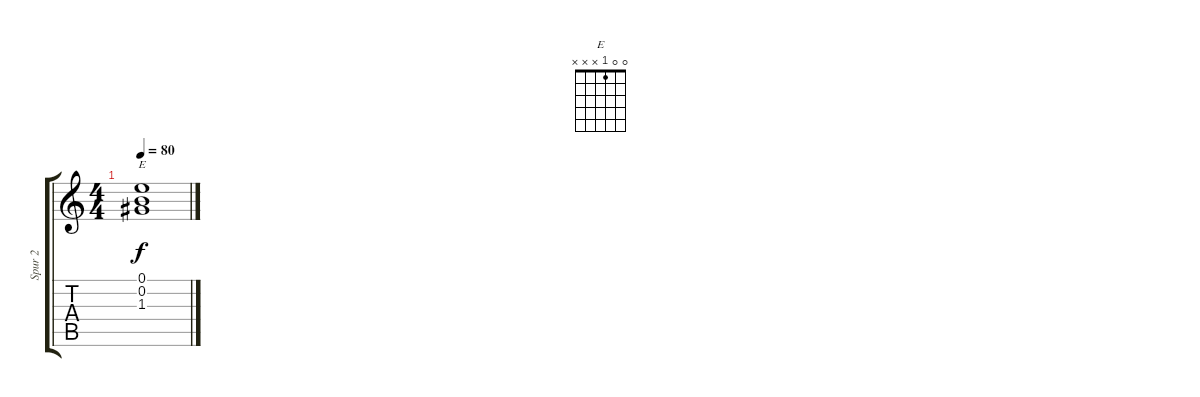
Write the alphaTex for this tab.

\track ("Spur 2" "Spur 2") {instrument acousticguitarnylon}
\staff {score tabs}
\tuning (E4 B3 G3 D3 A2 E2) {hide}
\chord ("E" 0 0 1 x x x)
\ts (4 4)
\tempo 80
\clef g2
\ks c
(0.1 0.2 1.3).1{ch "E" dy f}
